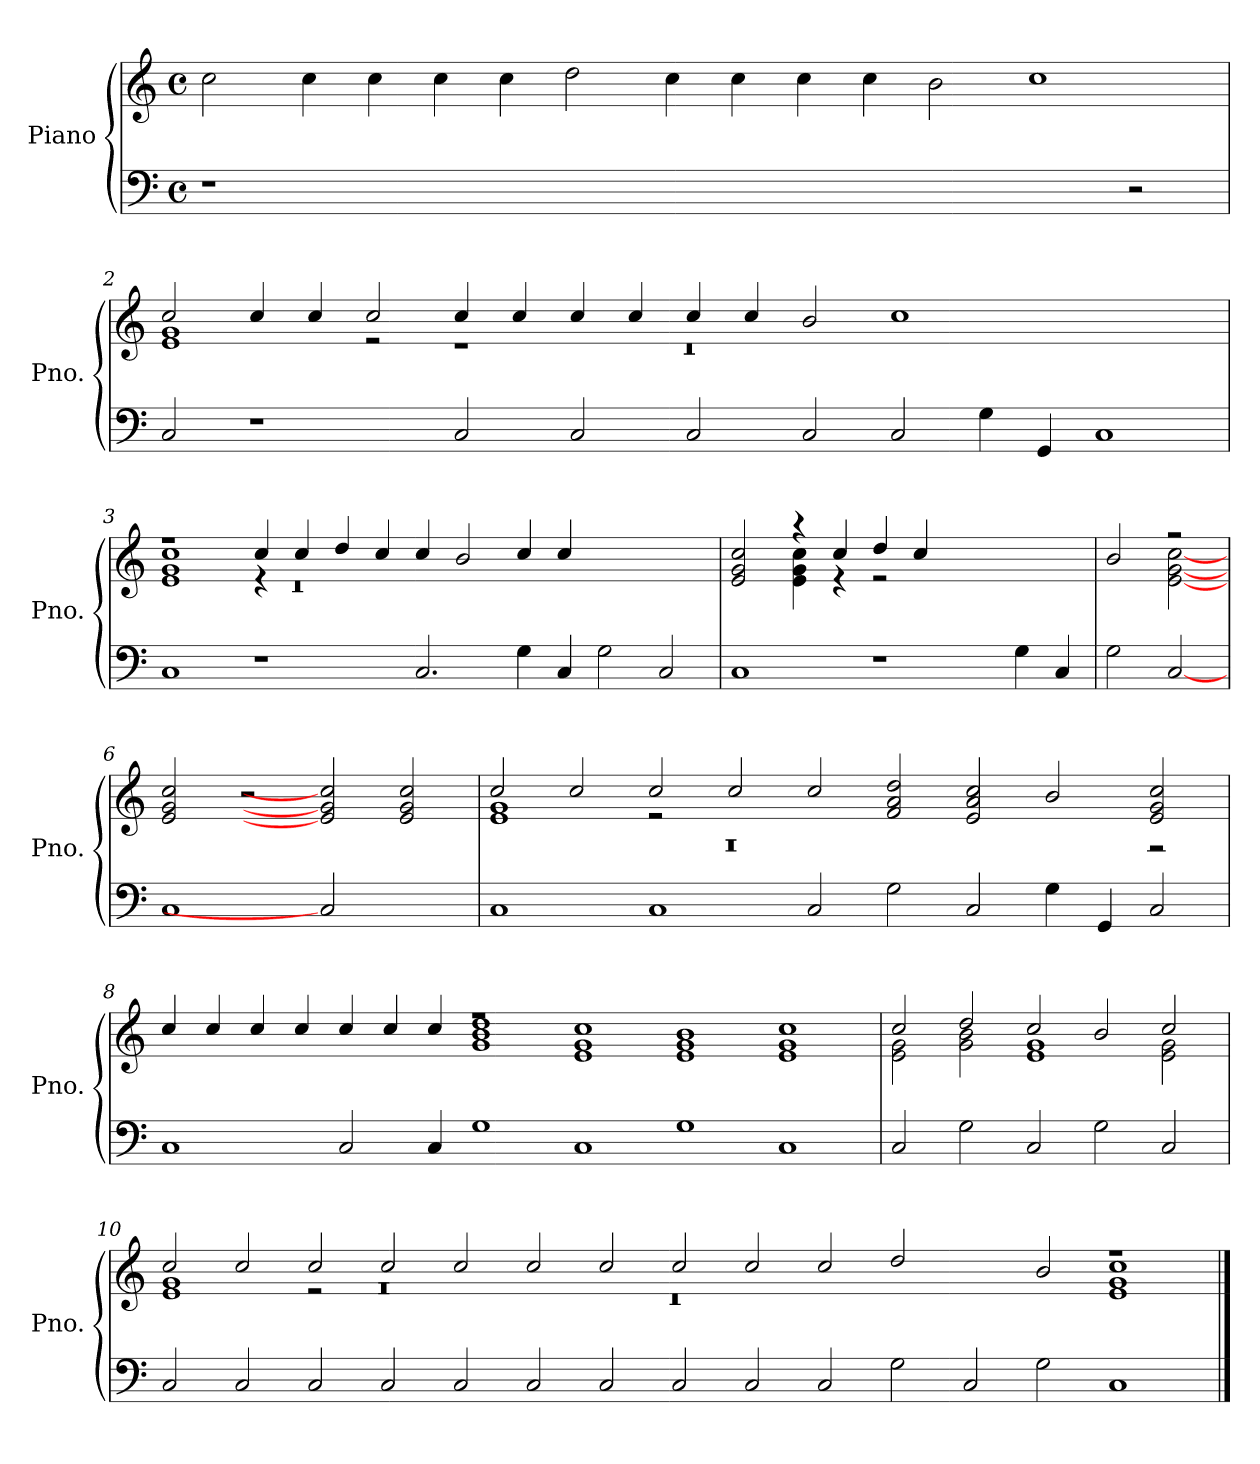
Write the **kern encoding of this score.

**kern	**kern
*part1	*part1
*staff2	*staff1
*I"Piano	*
*I'Pno.	*
*clefF4	*clefG2
*k[]	*k[]
*M4/4	*M4/4
*met(c)	*met(c)
=1	=1
1r	2cc\
.	4cc\
.	4cc\
0.ryy	4cc\
.	4cc\
.	2dd\
.	4cc\
.	4cc\
.	4cc\
.	4cc\
.	2b\
.	1cc
2r	.
=2	=2
*	*^
2C/	2cc/	1e 1g
1r	4cc/	.
.	4cc/	.
.	2cc/	2r
2C/	4cc/	1r
.	4cc/	.
2C/	4cc/	.
.	4cc/	.
2C/	4cc/	0r
.	4cc/	.
2C/	2b/	.
2C/	1cc	.
4G\	.	.
4GG/	.	.
1C	1ryy	1ryy
=3	=3	=3
1C	1r	1e 1g 1cc
1r	4cc/	4r
.	4cc/	0r
.	4dd/	.
.	4cc/	.
2.C/	4cc/	.
.	2b/	.
4G\	4cc/	.
4C/	4cc/	.
2G\	1ryy	1ryy
2C/	.	.
=4	=4	=4
1C	2e/ 2g/ 2cc/	2ryy
.	4r	4e\ 4g\ 4cc\
.	4cc/	4r
1r	4dd/	2r
.	4cc/	.
.	1ryy	1ryy
4G\	.	.
4C/	.	.
=5	=5	=5
2G\	2b/	2ryy
[2C	2r	[2e [2g [2cc
*	*v	*v
!!LO:LB:g=z
=6	=6
1C	2e/ 2g/ 2cc/
.	2r
2C]	2e] 2g] 2cc]
2ryy	2e/ 2g/ 2cc/
=7	=7
*	*^
1C	2cc/	1e 1g
.	2cc/	.
1C	2cc/	2r
.	2cc/	0r
2C/	2cc/	.
2G\	2f/ 2a/ 2dd/	.
2C/	2e/ 2a/ 2cc/	.
4G\	2b/	2ryy
4GG/	.	.
2C/	2e/ 2g/ 2cc/	2r
=8	=8	=8
1C	4cc/	1..ryy
.	4cc/	.
.	4cc/	.
.	4cc/	.
2C/	4cc/	.
.	4cc/	.
4C/	4cc/	.
1G	1r	1g 1b 1dd
1C	1cc	1e 1g
1G	1b	1e 1g
1C	1cc	1e 1g
=9	=9	=9
2C/	2cc/	2e\ 2g\
2G\	2dd/	2g\ 2b\
2C/	2cc/	1e 1g
2G\	2b/	.
2C/	2cc/	2e\ 2g\
!!LO:LB:g=z	!!
=10	=10	=10
2C/	2cc/	1e 1g
2C/	2cc/	.
2C/	2cc/	2r
2C/	2cc/	0r
2C/	2cc/	.
2C/	2cc/	.
2C/	2cc/	.
2C/	2cc/	0.r
2C/	2cc/	.
2C/	2cc/	.
2G\	2dd/	.
2C/	2cc/yy	.
2G\	2b/	.
1C	1r	1e 1g 1cc
*	*v	*v
==	==
*-	*-
